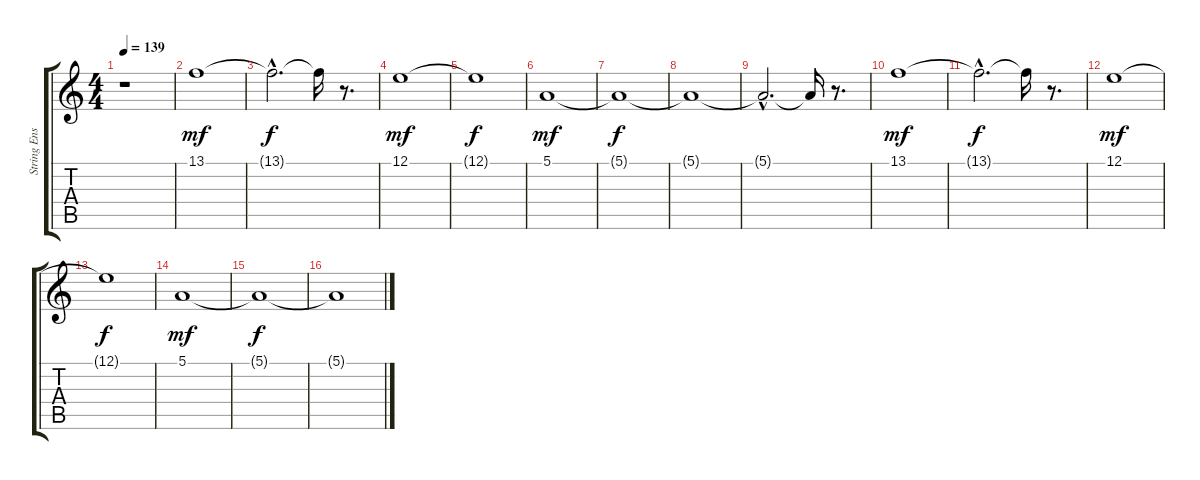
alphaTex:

\track ("String Ensemble" "String Ens") {instrument synthstrings2}
\staff {score tabs}
\tuning (E4 B3 G3 D3 A2 E2) {hide}
\ts (4 4)
\tempo 139
\clef g2
\ks c
r.1{dy f} |
13.1.1{dy mf} |
13.1{hac t}.2{d dy f} 13.1{t}.16 r.8{d} |
12.1.1{dy mf} |
12.1{t}.1{dy f} |
5.1.1{dy mf} |
5.1{t}.1{dy f} |
5.1{t}.1 |
5.1{hac t}.2{d} 5.1{t}.16 r.8{d} |
13.1.1{dy mf} |
13.1{hac t}.2{d dy f} 13.1{t}.16 r.8{d} |
12.1.1{dy mf} |
12.1{t}.1{dy f} |
5.1.1{dy mf} |
5.1{t}.1{dy f} |
5.1{t}.1
